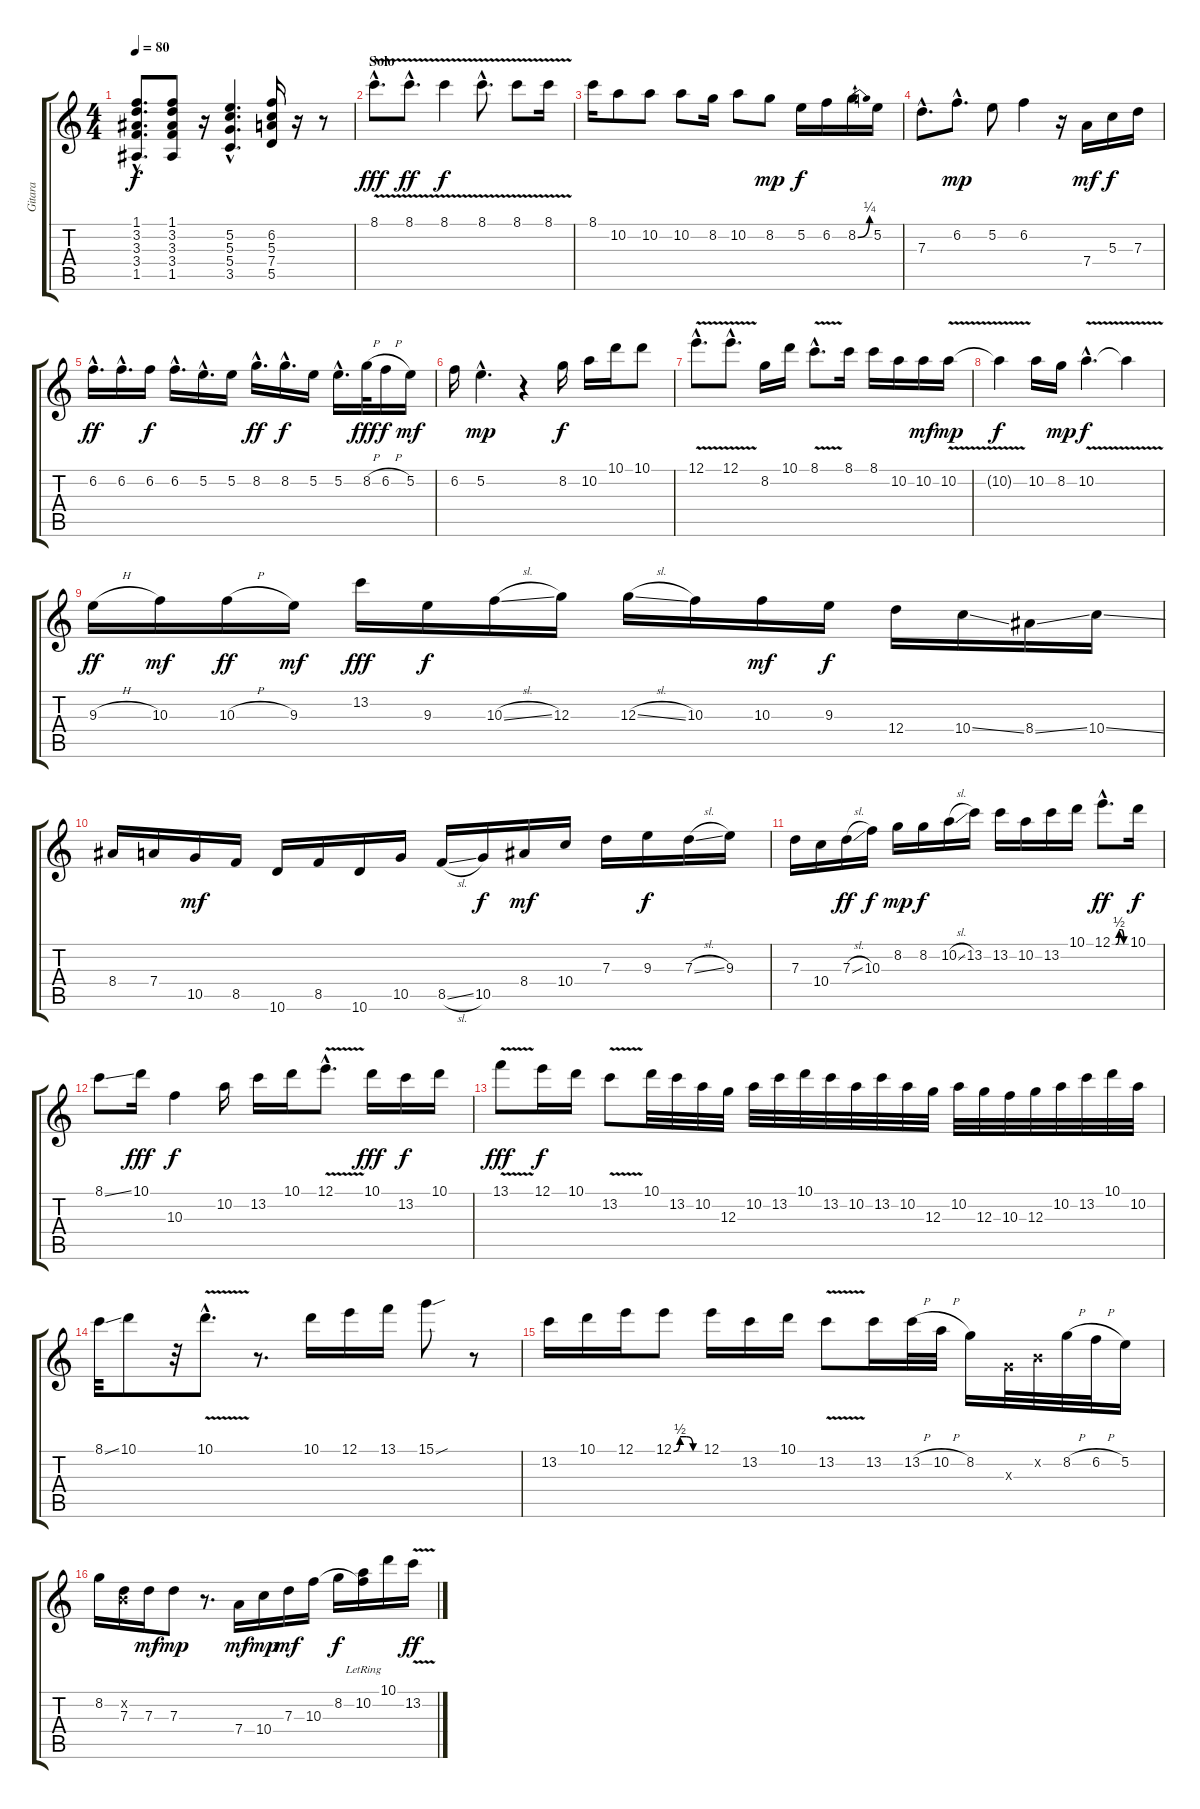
\track ("Gitara" "Gitara") {instrument acousticguitarsteel}
\staff {score tabs}
\tuning (E4 B3 G3 D3 A2 E2) {hide}
\ts (4 4)
\tempo 80
\clef g2
\ks c
(1.1{hac} 3.2{hac} 3.3{hac} 3.4{hac} 1.5{hac}).8{d dy f} (1.1 3.2 3.3 3.4 1.5).8 r.16 (5.2{hac} 5.3{hac} 5.4{hac} 3.5{hac}).4{d} (6.2 5.3 7.4 5.5).16 r.16 r.8 |
\section ("" "Solo")
8.1{v hac}.8{d dy fff} 8.1{v hac}.8{d dy ff} 8.1{v}.4{dy f} 8.1{v hac}.8{d} 8.1{v}.8 8.1{v}.16 |
8.1.16 10.2.8 10.2.8 10.2.8 8.2.16 10.2.8 8.2.8{dy mp} 5.2.16{dy f} 6.2.16 8.2{be (bend 0 0 60 1)}.16 5.2.16 |
7.3{hac}.8{d} 6.2{hac}.8{d dy mp} 5.2.8 6.2.4 r.16 7.4.16{dy mf} 5.3.16{dy f} 7.3.16 |
6.2{hac}.16{d dy ff} 6.2{hac}.16{d} 6.2.16{dy f} 6.2{hac}.16{d} 5.2{hac}.16{d} 5.2.16 8.2{hac}.16{d dy ff} 8.2{hac}.16{d dy f} 5.2.16 5.2{hac}.16{d} 8.2{h}.32{dy fff} 6.2{h}.16{dy f} 5.2.16{dy mf} |
6.2.16 5.2{hac}.4{d dy mp} r.4 8.2.16{dy f} 10.2.16 10.1.16 10.1.8 |
12.1{v hac}.8{d} 12.1{v hac}.8{d} 8.2.16 10.1.16 8.1{v hac}.8{d} 8.1.16 8.1.16 10.2.16 10.2.16{dy mf} 10.2{v}.16{dy mp} |
10.2{t}.4{dy f} 10.2.16 8.2.16{dy mp} 10.2{v hac}.4{d dy f} 10.2{t}.4 |
9.3{h}.16{dy ff} 10.3.16{dy mf} 10.3{h}.16{dy ff} 9.3.16{dy mf} 13.2.16{dy fff} 9.3.16{dy f} 10.3{sl}.16 12.3.16 12.3{sl}.16 10.3.16 10.3.16{dy mf} 9.3.16{dy f} 12.4.16 10.4{ss}.16 8.4{ss}.16 10.4{ss}.16 |
8.4.16 7.4.16 10.5.16{dy mf} 8.5.16 10.6.16 8.5.16 10.6.16 10.5.16 8.5{sl}.16 10.5.16{dy f} 8.4.16{dy mf} 10.4.16 7.3.16 9.3.16{dy f} 7.3{sl}.16 9.3.16 |
7.3.16 10.4.16 7.3{sl}.16{dy ff} 10.3.16{dy f} 8.2.16{dy mp} 8.2.16{dy f} 10.2{sl}.16 13.2.16 13.2.16 10.2.16 13.2.16 10.1.16 12.1{be (custom 0 0 15 0 30 2 40 2 50 0 60 0) hac}.8{d dy ff} 10.1.16{dy f} |
8.1{ss}.8 10.1.16{dy fff} 10.3.4{dy f} 10.2.16 13.2.16 10.1.16 12.1{v hac}.8{d} 10.1.16{dy fff} 13.2.16{dy f} 10.1.16 |
13.1{v}.8{dy fff} 12.1.16{dy f} 10.1.16 13.2{v}.8 10.1.32 13.2.32 10.2.32 12.3.32 10.2.32 13.2.32 10.1.32 13.2.32 10.2.32 13.2.32 10.2.32 12.3.32 10.2.32 12.3.32 10.3.32 12.3.32 10.2.32 13.2.32 10.1.32 10.2.32 |
8.1{ss}.32 10.1.8 r.32 10.1{v hac}.8{d} r.8{d} 10.1.16 12.1.16 13.1.16 15.1{sou}.8 r.8 |
13.2.16 10.1.16 12.1.16 12.1{be (custom 0 0 15 2 30 2 45 0 60 0)}.8 12.1.16 13.2.16 10.1.16 13.2{v}.8 13.2.16 13.2{h}.32 10.2{h}.32 8.2.16 0.3{x}.32 0.2{x}.32 8.2{h}.32 6.2{h}.32 5.2.16 |
8.2.16 (0.2{x} 7.3).16 7.3.16{dy mf} 7.3.8{dy mp} r.8{d} 7.4.16{dy mf} 10.4.16{dy mp} 7.3.16{dy mf} 10.3.16 8.2.16{dy f} (10.2{lr} 10.3{t}).16 10.1{lr}.16 13.2{v}.16{dy ff}
